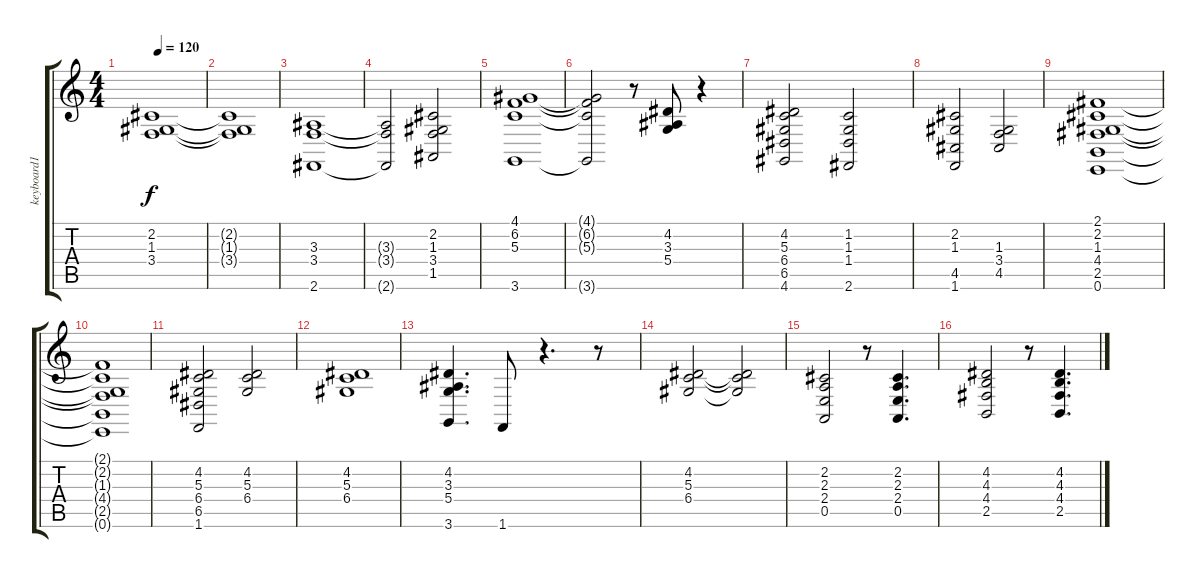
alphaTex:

\track ("keyboard1" "keyboard1") {instrument brightacousticpiano}
\staff {score tabs}
\tuning (E4 B3 G3 D3 A2 E2) {hide}
\ts (4 4)
\tempo 120
\clef g2
\ks c
(2.2 1.3 3.4).1{dy f} |
(2.2{t} 1.3{t} 3.4{t}).1 |
(3.3 3.4 2.6).1 |
(3.3{t} 3.4{t} 2.6{t}).2 (2.2 1.3 3.4 1.5).2 |
(4.1 6.2 5.3 3.6).1 |
(4.1{t} 6.2{t} 5.3{t} 3.6{t}).2 r.8 (4.2 3.3 5.4).8 r.4 |
(4.2 5.3 6.4 6.5 4.6).2 (1.2 1.3 1.4 2.6).2 |
(2.2 1.3 4.5 1.6).2 (1.3 3.4 4.5).2 |
(2.1 2.2 1.3 4.4 2.5 0.6).1 |
(2.1{t} 2.2{t} 1.3{t} 4.4{t} 2.5{t} 0.6{t}).1 |
(4.2 5.3 6.4 6.5 1.6).2 (4.2 5.3 6.4).2 |
(4.2 5.3 6.4).1 |
(4.2 3.3 5.4 3.6).4{d} 1.6.8 r.4{d} r.8 |
(4.2 5.3 6.4).2 (4.2{t} 5.3{t} 6.4{t}).2 |
(2.2 2.3 2.4 0.5).2 r.8 (2.2 2.3 2.4 0.5).4{d} |
(4.2 4.3 4.4 2.5).2 r.8 (4.2 4.3 4.4 2.5).4{d}
